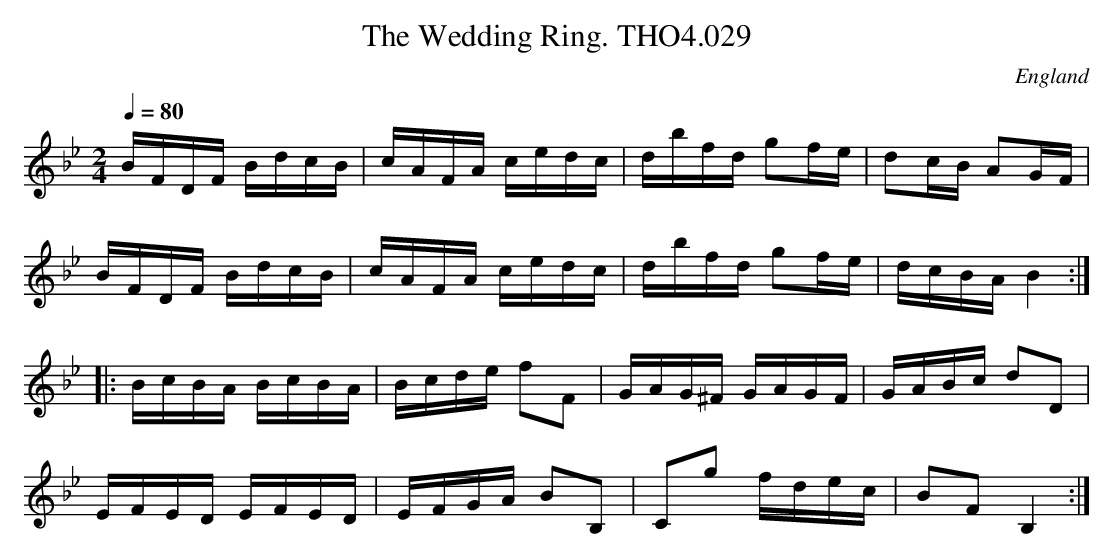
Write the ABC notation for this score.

X:1
T:Wedding Ring. THO4.029, The
O:England
M:2/4
L:1/16
Q:1/4=80
K:Bb major
BFDF BdcB|cAFA cedc|dbfd g2fe|d2cB A2GF|
BFDF BdcB|cAFA cedc|dbfd g2fe|dcBA B4:|
|:BcBA BcBA|Bcde f2F2|GAG^F GAGF|GABc d2D2|
EFED EFED|EFGA B2B,2|C2g2 fdec|B2F2 B,4:|
